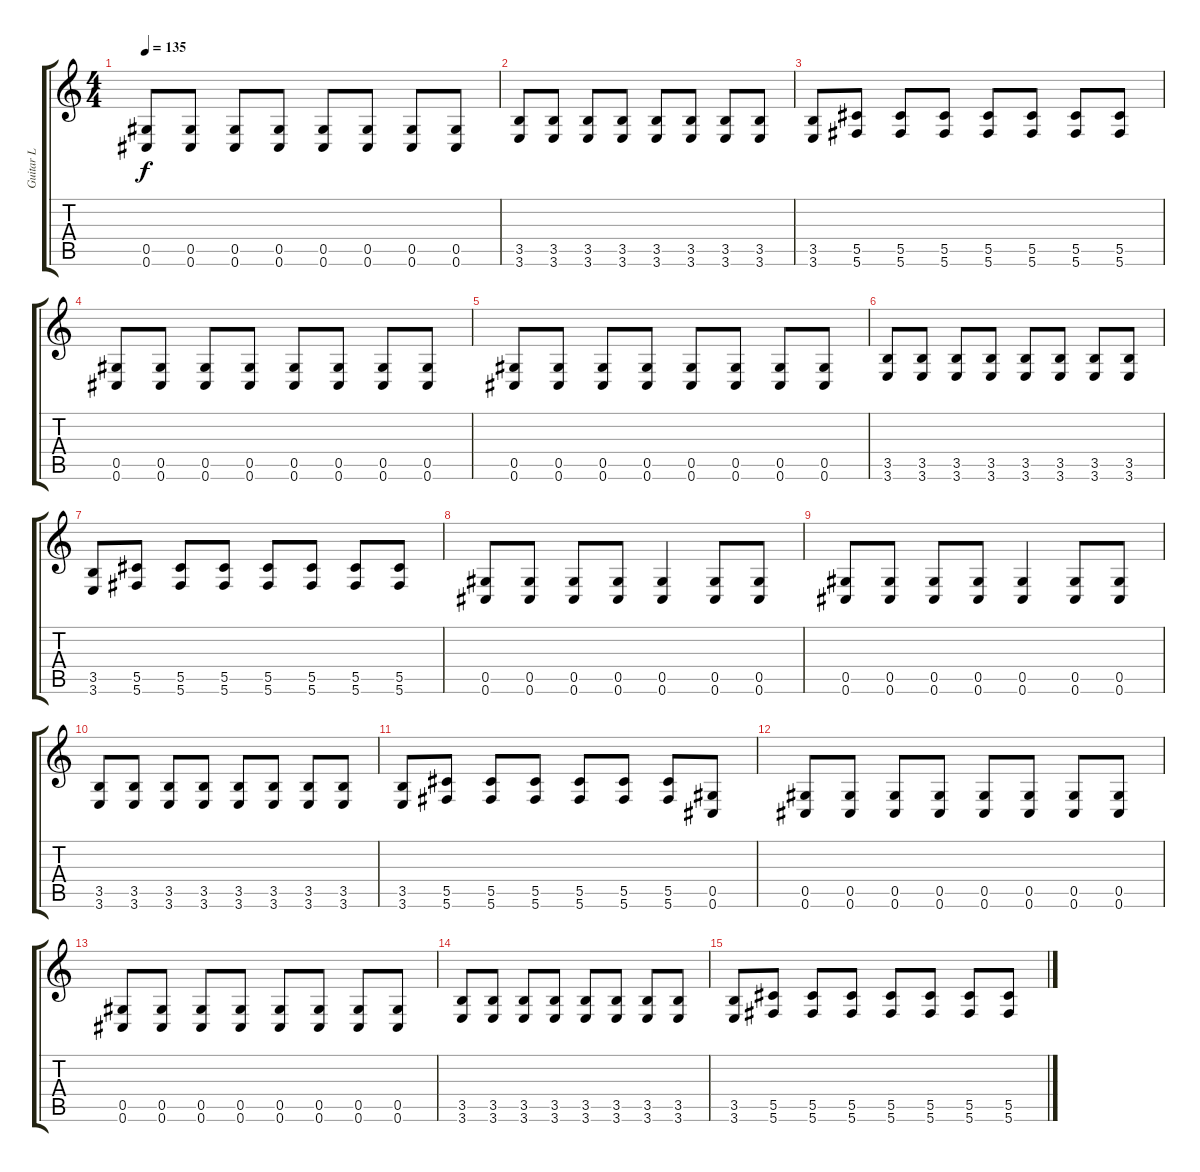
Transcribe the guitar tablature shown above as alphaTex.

\track ("Guitar L" "Guitar L") {instrument distortionguitar}
\staff {score tabs}
\tuning (Eb4 Bb3 Gb3 Db3 Ab2 Db2) {hide}
\ts (4 4)
\tempo 135
\clef g2
\ks c
(0.5 0.6).8{dy f} (0.5 0.6).8 (0.5 0.6).8 (0.5 0.6).8 (0.5 0.6).8 (0.5 0.6).8 (0.5 0.6).8 (0.5 0.6).8 |
(3.5 3.6).8 (3.5 3.6).8 (3.5 3.6).8 (3.5 3.6).8 (3.5 3.6).8 (3.5 3.6).8 (3.5 3.6).8 (3.5 3.6).8 |
(3.5 3.6).8 (5.5 5.6).8 (5.5 5.6).8 (5.5 5.6).8 (5.5 5.6).8 (5.5 5.6).8 (5.5 5.6).8 (5.5 5.6).8 |
(0.5 0.6).8 (0.5 0.6).8 (0.5 0.6).8 (0.5 0.6).8 (0.5 0.6).8 (0.5 0.6).8 (0.5 0.6).8 (0.5 0.6).8 |
(0.5 0.6).8 (0.5 0.6).8 (0.5 0.6).8 (0.5 0.6).8 (0.5 0.6).8 (0.5 0.6).8 (0.5 0.6).8 (0.5 0.6).8 |
(3.5 3.6).8 (3.5 3.6).8 (3.5 3.6).8 (3.5 3.6).8 (3.5 3.6).8 (3.5 3.6).8 (3.5 3.6).8 (3.5 3.6).8 |
(3.5 3.6).8 (5.5 5.6).8 (5.5 5.6).8 (5.5 5.6).8 (5.5 5.6).8 (5.5 5.6).8 (5.5 5.6).8 (5.5 5.6).8 |
(0.5 0.6).8 (0.5 0.6).8 (0.5 0.6).8 (0.5 0.6).8 (0.5 0.6).4 (0.5 0.6).8 (0.5 0.6).8 |
(0.5 0.6).8 (0.5 0.6).8 (0.5 0.6).8 (0.5 0.6).8 (0.5 0.6).4 (0.5 0.6).8 (0.5 0.6).8 |
(3.5 3.6).8 (3.5 3.6).8 (3.5 3.6).8 (3.5 3.6).8 (3.5 3.6).8 (3.5 3.6).8 (3.5 3.6).8 (3.5 3.6).8 |
(3.5 3.6).8 (5.5 5.6).8 (5.5 5.6).8 (5.5 5.6).8 (5.5 5.6).8 (5.5 5.6).8 (5.5 5.6).8 (0.5 0.6).8 |
(0.5 0.6).8 (0.5 0.6).8 (0.5 0.6).8 (0.5 0.6).8 (0.5 0.6).8 (0.5 0.6).8 (0.5 0.6).8 (0.5 0.6).8 |
(0.5 0.6).8 (0.5 0.6).8 (0.5 0.6).8 (0.5 0.6).8 (0.5 0.6).8 (0.5 0.6).8 (0.5 0.6).8 (0.5 0.6).8 |
(3.5 3.6).8 (3.5 3.6).8 (3.5 3.6).8 (3.5 3.6).8 (3.5 3.6).8 (3.5 3.6).8 (3.5 3.6).8 (3.5 3.6).8 |
(3.5 3.6).8 (5.5 5.6).8 (5.5 5.6).8 (5.5 5.6).8 (5.5 5.6).8 (5.5 5.6).8 (5.5 5.6).8 (5.5 5.6).8
